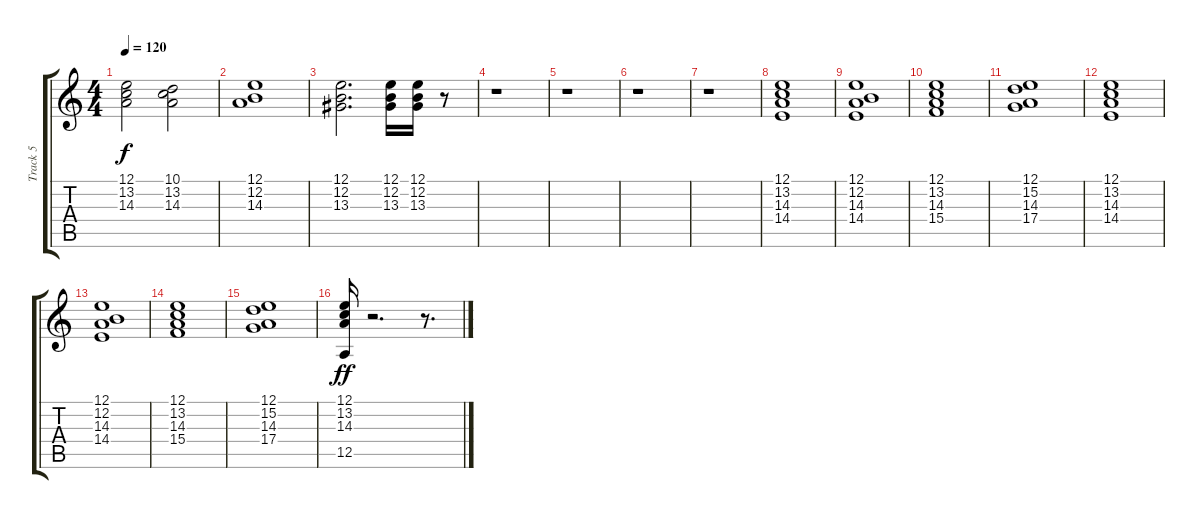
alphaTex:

\track ("Track 5" "Track 5") {instrument lead1square}
\staff {score tabs}
\tuning (E4 B3 G3 D3 A2 E2) {hide}
\ts (4 4)
\tempo 120
\clef g2
\ks c
(12.1 13.2 14.3).2{dy f} (10.1 13.2 14.3).2 |
(12.1 12.2 14.3).1 |
(12.1 12.2 13.3).2{d} (12.1 12.2 13.3).16 (12.1 12.2 13.3).16 r.8 |
r.1 |
r.1 |
r.1 |
r.1 |
(12.1 13.2 14.3 14.4).1 |
(12.1 12.2 14.3 14.4).1 |
(12.1 13.2 14.3 15.4).1 |
(12.1 15.2 14.3 17.4).1 |
(12.1 13.2 14.3 14.4).1 |
(12.1 12.2 14.3 14.4).1 |
(12.1 13.2 14.3 15.4).1 |
(12.1 15.2 14.3 17.4).1 |
(12.1 13.2 14.3 12.5).16{dy ff} r.2{d} r.8{d}
